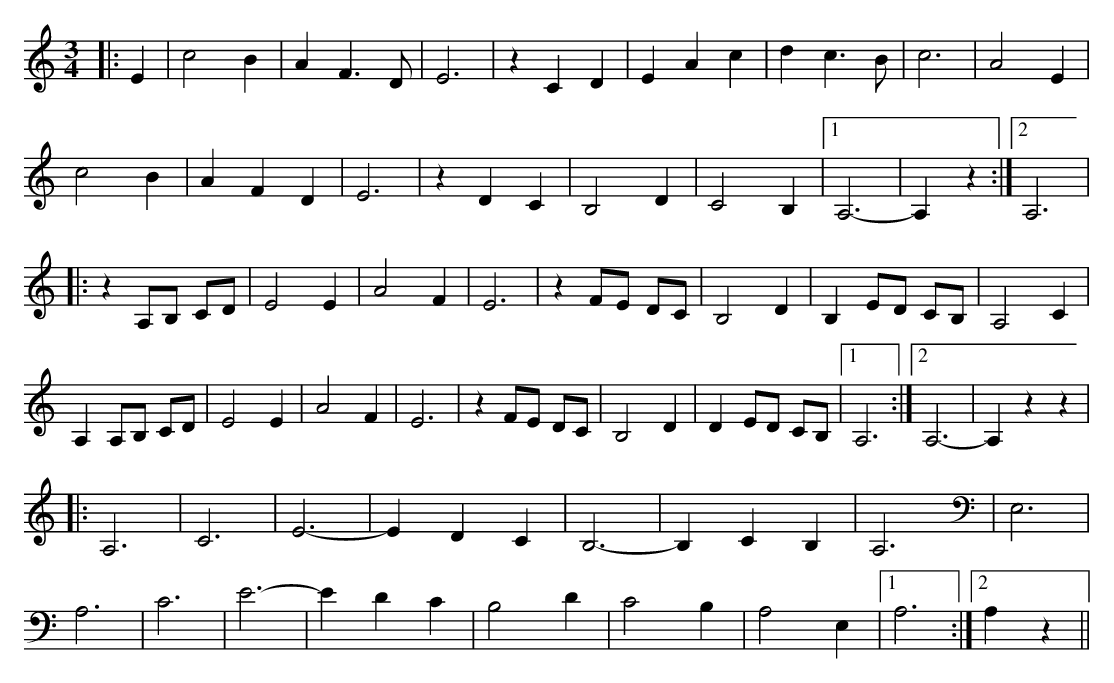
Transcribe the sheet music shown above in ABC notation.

X:1
M:3/4
K:Amin
|:E2|c4 B2|A2 F3 D|E6|z2 C2 D2|E2 A2 c2|d2 c3 B|c6|A4 E2|
c4 B2|A2 F2 D2|E6|z2 D2 C2|B,4 D2|C4 B,2|1 A,6-|A,2 z2:|2 A,6|
|:z2 A,B, CD|E4 E2|A4 F2|E6|z2 FE DC|B,4 D2|B,2 ED CB,|A,4 C2|
A,2 A,B, CD|E4 E2|A4 F2|E6|z2 FE DC|B,4 D2|D2 ED CB,|1 A,6:|2 A,6-|A,2 z2 z2|
|:A,6|C6|E6-|E2 D2 C2|B,6-|B,2 C2 B,2|A,6|E,6|
A,6|C6|E6-|E2 D2 C2|B,4 D2|C4 B,2|A,4 E,2|1 A,6:|2 A,2 z2||
